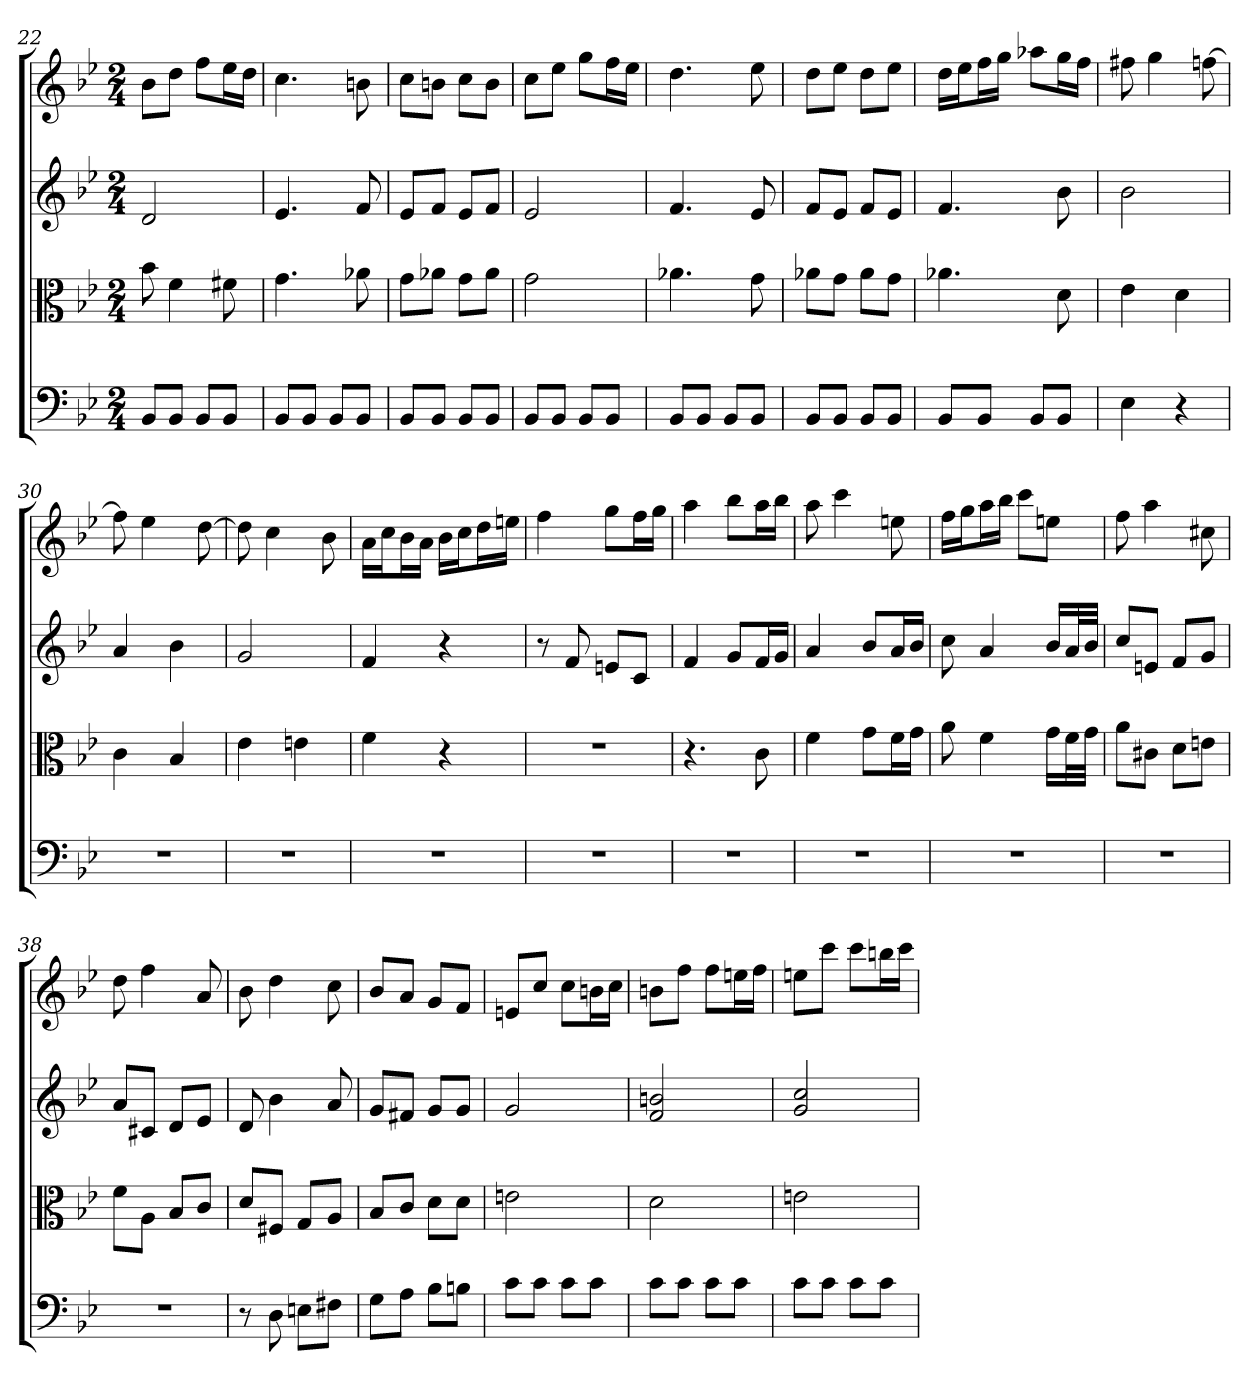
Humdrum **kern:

**kern	**kern	**kern	**kern
*part4	*part3	*part2	*part1
*staff4	*staff3	*staff2	*staff1
*clefF4	*clefC3	*	*
*k[b-e-]	*k[b-e-]	*k[b-e-]	*k[b-e-]
*B-:	*B-:	*B-:	*B-:
*M2/4	*M2/4	*M2/4	*M2/4
=22	=22	=22	=22
8BB-/L	8b-	2d	8b-L
8BB-/J	4f	.	8ddJ
8BB-/L	.	.	8ffL
8BB-/J	8f#X	.	16ee-L
.	.	.	16ddJJ
=23	=23	=23	=23
8BB-/L	4.g	4.e-	4.cc
8BB-/J	.	.	.
8BB-/L	.	.	.
8BB-/J	8a-X	8f	8bn
=24	=24	=24	=24
8BB-/L	8g\L	8e-L	8ccL
8BB-/J	8a-X\J	8fJ	8bnJ
8BB-/L	8g\L	8e-L	8ccL
8BB-/J	8a-\J	8fJ	8bJ
=25	=25	=25	=25
8BB-/L	2g	2e-	8ccL
8BB-/J	.	.	8ee-J
8BB-/L	.	.	8ggL
8BB-/J	.	.	16ffL
.	.	.	16ee-JJ
=26	=26	=26	=26
8BB-/L	4.a-X	4.f	4.dd
8BB-/J	.	.	.
8BB-/L	.	.	.
8BB-/J	8g	8e-	8ee-
=27	=27	=27	=27
8BB-/L	8a-X\L	8fL	8ddL
8BB-/J	8g\J	8e-J	8ee-J
8BB-/L	8a-\L	8fL	8ddL
8BB-/J	8g\J	8e-J	8ee-J
=28	=28	=28	=28
8BB-/L	4.a-X	4.f	16ddLL
.	.	.	16ee-J
8BB-/J	.	.	16ffL
.	.	.	16ggJJ
8BB-/L	.	.	8aa-XL
8BB-/J	8d	8b-	16ggL
.	.	.	16ffJJ
=29	=29	=29	=29
4E-	4e-	2b-	8ff#X
.	.	.	4gg
4r	4d	.	.
.	.	.	[8ffn
=30	=30	=30	=30
2r	4c	4a	8ff]
.	.	.	4ee-
.	4B-	4b-	.
.	.	.	[8dd
=31	=31	=31	=31
2r	4e-	2g	8dd]
.	.	.	4cc
.	4en	.	.
.	.	.	8b-
=32	=32	=32	=32
2r	4f	4f	16aLL
.	.	.	16ccJ
.	.	.	16b-L
.	.	.	16aJJ
.	4r	4r	16b-LL
.	.	.	16ccJ
.	.	.	16ddL
.	.	.	16eenJJ
=33	=33	=33	=33
2r	2r	8r	4ff
.	.	8f	.
.	.	8enL	8ggL
.	.	8cJ	16ffL
.	.	.	16ggJJ
=34	=34	=34	=34
2r	4.r	4f	4aa
.	.	8gL	8bb-L
.	8c	16fL	16aaL
.	.	16gJJ	16bb-JJ
=35	=35	=35	=35
2r	4f	4a	8aa
.	.	.	4ccc
.	8g\L	8b-L	.
.	16f\L	16aL	8een
.	16g\JJ	16b-JJ	.
=36	=36	=36	=36
2r	8a	8cc	16ffLL
.	.	.	16ggJ
.	4f	4a	16aaL
.	.	.	16bb-JJ
.	.	.	8cccL
.	16g\LL	16b-LL	8eenJ
.	32f\L	32aL	.
.	32g\JJJ	32b-JJJ	.
=37	=37	=37	=37
2r	8a\L	8ccL	8ff
.	8c#X\J	8enJ	4aa
.	8d\L	8fL	.
.	8en\J	8gJ	8cc#X
=38	=38	=38	=38
2r	8f\L	8aL	8dd
.	8A\J	8c#XJ	4ff
.	8B-/L	8dL	.
.	8c/J	8e-J	8a
=39	=39	=39	=39
8r	8d/L	8d	8b-
8D	8F#X/J	4b-	4dd
8En\L	8G/L	.	.
8F#X\J	8A/J	8a	8cc
=40	=40	=40	=40
8G\L	8B-/L	8gL	8b-L
8A\J	8c/J	8f#XJ	8aJ
8B-\L	8d\L	8gL	8gL
8Bn\J	8d\J	8gJ	8fJ
=41	=41	=41	=41
8c\L	2en	2g	8enL
8c\J	.	.	8ccJ
8c\L	.	.	8ccL
8c\J	.	.	16bnL
.	.	.	16ccJJ
=42	=42	=42	=42
8c\L	2d	2f 2bn	8bnL
8c\J	.	.	8ffJ
8c\L	.	.	8ffL
8c\J	.	.	16eenL
.	.	.	16ffJJ
=43	=43	=43	=43
8c\L	2en	2g 2cc	8eenL
8c\J	.	.	8cccJ
8c\L	.	.	8cccL
8c\J	.	.	16bbnL
.	.	.	16cccJJ
=	=	=	=
*-	*-	*-	*-
